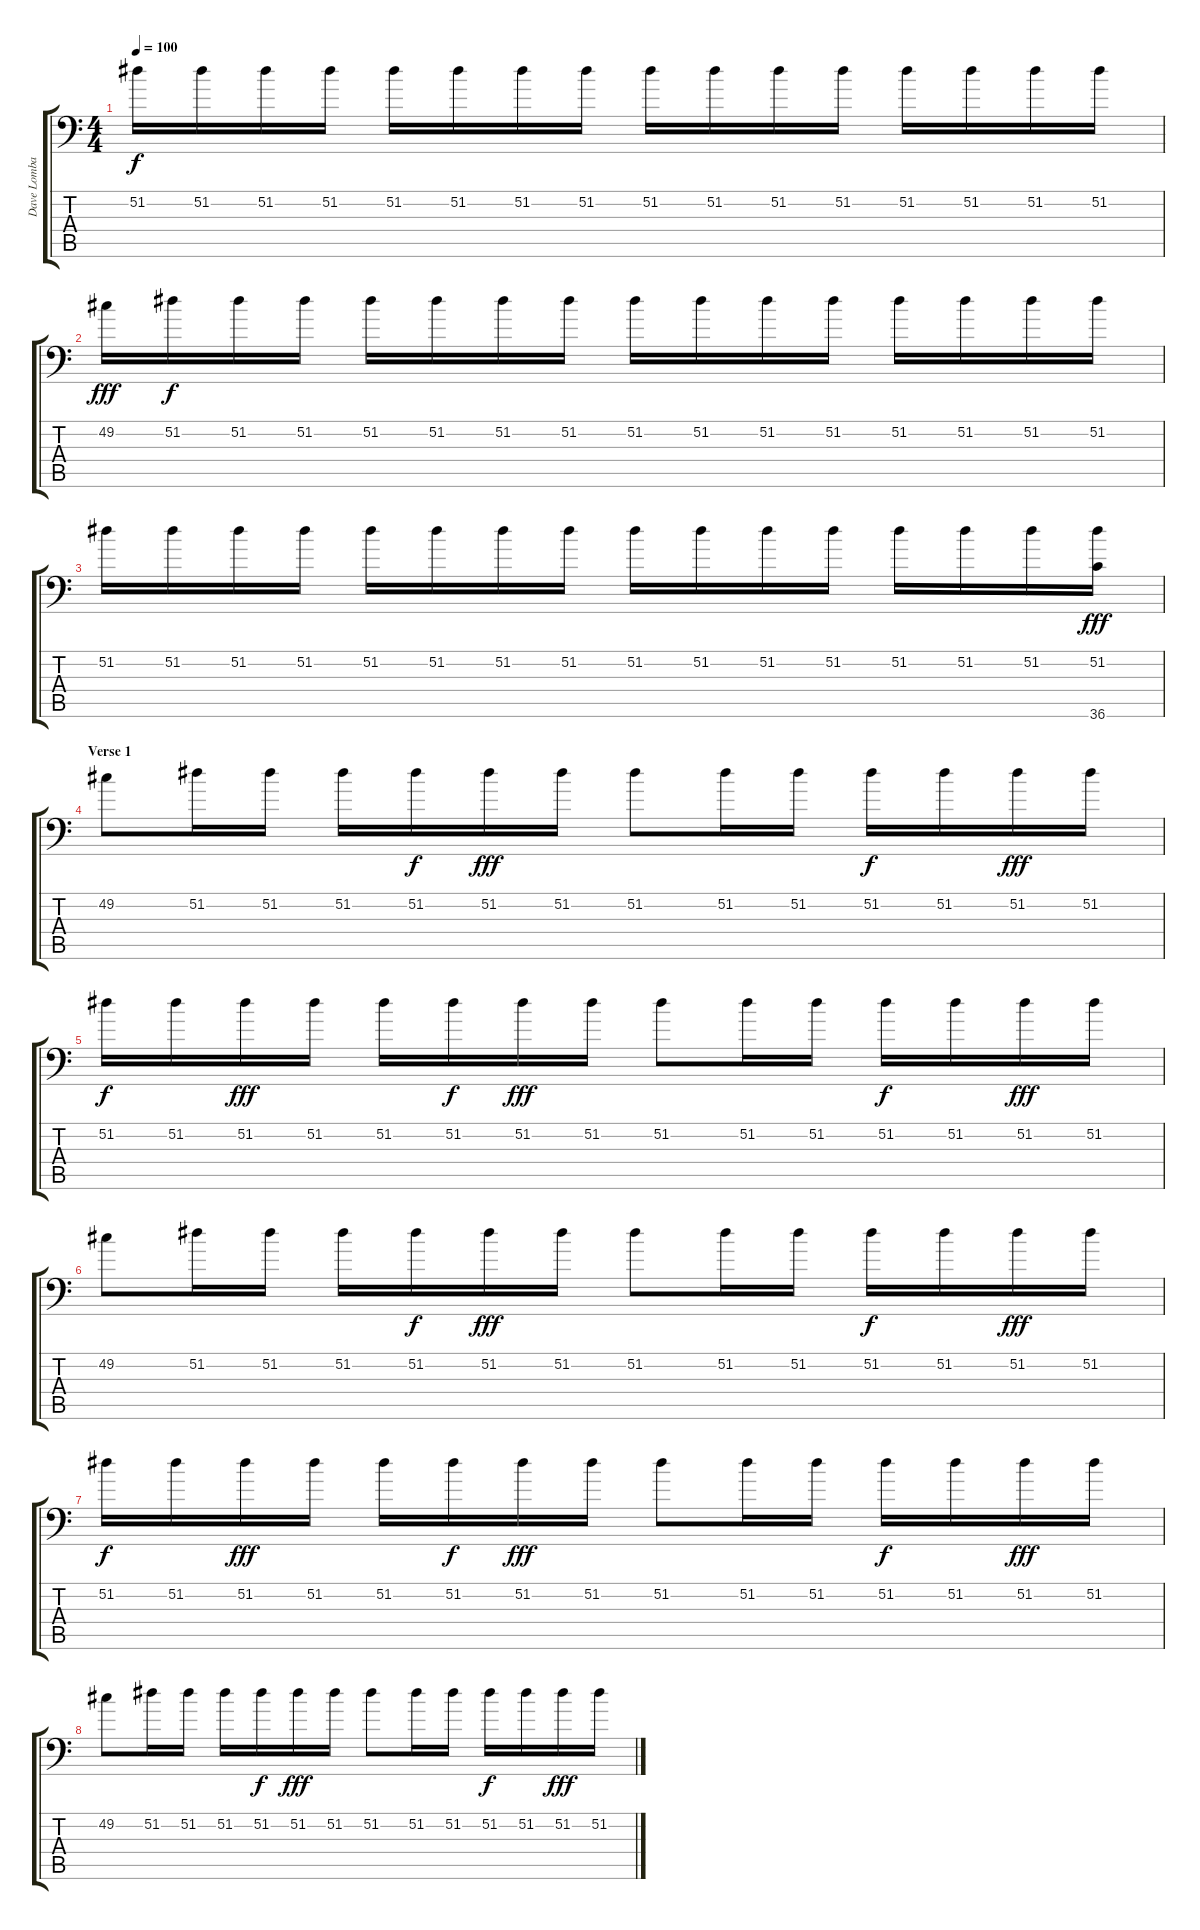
\track ("Dave Lombardo" "Dave Lomba") {instrument acousticgrandpiano}
\staff {score tabs}
\tuning (C-1 C-1 C-1 C-1 C-1 C-1) {hide}
\ts (4 4)
\tempo 100
\clef f4
\ks c
51.2.16{dy f} 51.2.16 51.2.16 51.2.16 51.2.16 51.2.16 51.2.16 51.2.16 51.2.16 51.2.16 51.2.16 51.2.16 51.2.16 51.2.16 51.2.16 51.2.16 |
49.2.16{dy fff} 51.2.16{dy f} 51.2.16 51.2.16 51.2.16 51.2.16 51.2.16 51.2.16 51.2.16 51.2.16 51.2.16 51.2.16 51.2.16 51.2.16 51.2.16 51.2.16 |
51.2.16 51.2.16 51.2.16 51.2.16 51.2.16 51.2.16 51.2.16 51.2.16 51.2.16 51.2.16 51.2.16 51.2.16 51.2.16 51.2.16 51.2.16 (51.2 36.6).16{dy fff} |
\section ("" "Verse 1")
49.2.8 51.2.16 51.2.16 51.2.16 51.2.16{dy f} 51.2.16{dy fff} 51.2.16 51.2.8 51.2.16 51.2.16 51.2.16{dy f} 51.2.16 51.2.16{dy fff} 51.2.16 |
51.2.16{dy f} 51.2.16 51.2.16{dy fff} 51.2.16 51.2.16 51.2.16{dy f} 51.2.16{dy fff} 51.2.16 51.2.8 51.2.16 51.2.16 51.2.16{dy f} 51.2.16 51.2.16{dy fff} 51.2.16 |
49.2.8 51.2.16 51.2.16 51.2.16 51.2.16{dy f} 51.2.16{dy fff} 51.2.16 51.2.8 51.2.16 51.2.16 51.2.16{dy f} 51.2.16 51.2.16{dy fff} 51.2.16 |
51.2.16{dy f} 51.2.16 51.2.16{dy fff} 51.2.16 51.2.16 51.2.16{dy f} 51.2.16{dy fff} 51.2.16 51.2.8 51.2.16 51.2.16 51.2.16{dy f} 51.2.16 51.2.16{dy fff} 51.2.16 |
49.2.8 51.2.16 51.2.16 51.2.16 51.2.16{dy f} 51.2.16{dy fff} 51.2.16 51.2.8 51.2.16 51.2.16 51.2.16{dy f} 51.2.16 51.2.16{dy fff} 51.2.16
